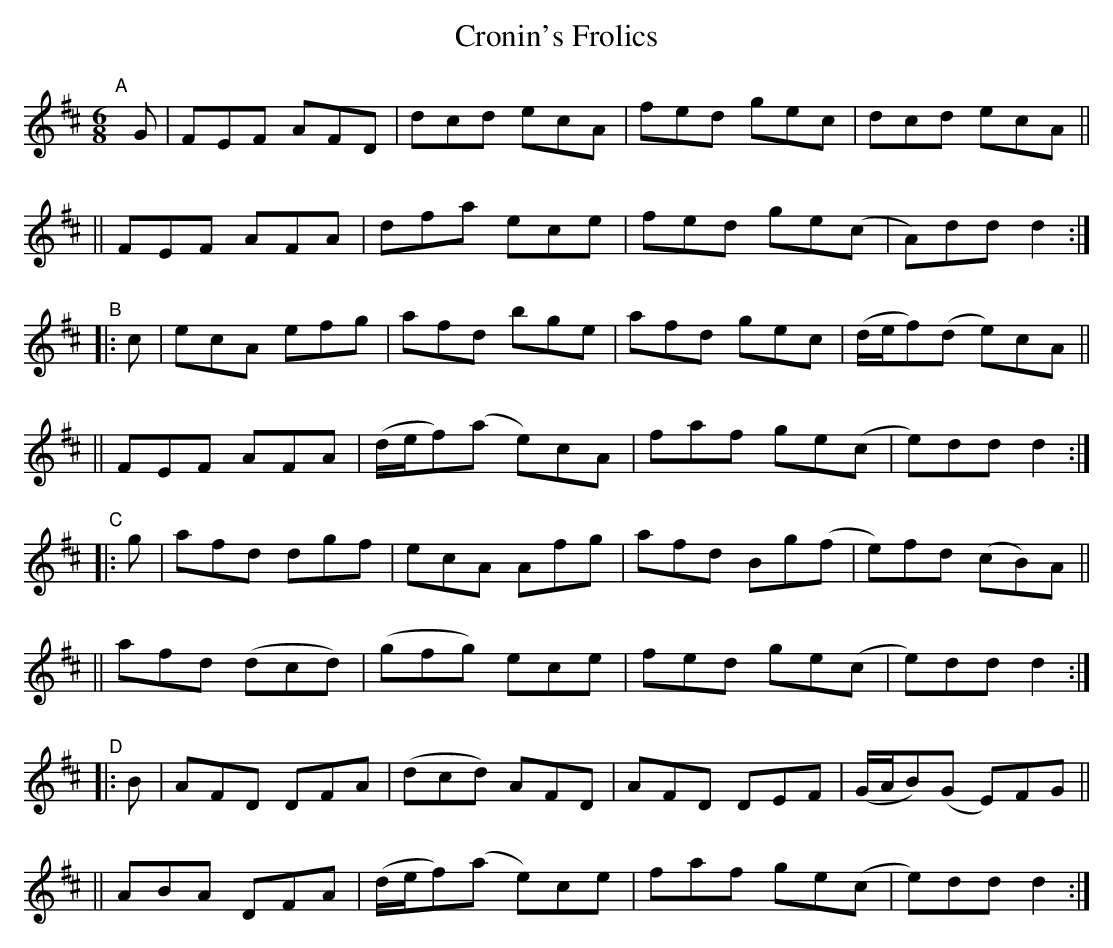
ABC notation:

X:1
T: Cronin's Frolics
M: 6/8
L: 1/8
K: D
"^A"[|] G \
 | FEF AFD | dcd ecA | fed gec | dcd ecA ||
|| FEF AFA | dfa ece | fed ge(c | A)dd d2 :|
"^B"|: c \
 | ecA efg | afd bge | afd gec | (d/e/f)(d e)cA ||
|| FEF AFA | (d/e/f)(a e)cA | faf ge(c | e)dd d2 :|
"^C"|: g \
 | afd dgf | ecA Afg | afd Bg(f | e)fd (cB)A ||
|| afd (dcd) | (gfg) ece | fed ge(c | e)dd d2 :|
"^D"|: B \
 | AFD DFA | (dcd) AFD | AFD DEF | (G/A/B)(G E)FG ||
|| ABA DFA | (d/e/f)(a e)ce | faf ge(c | e)dd d2 :|
